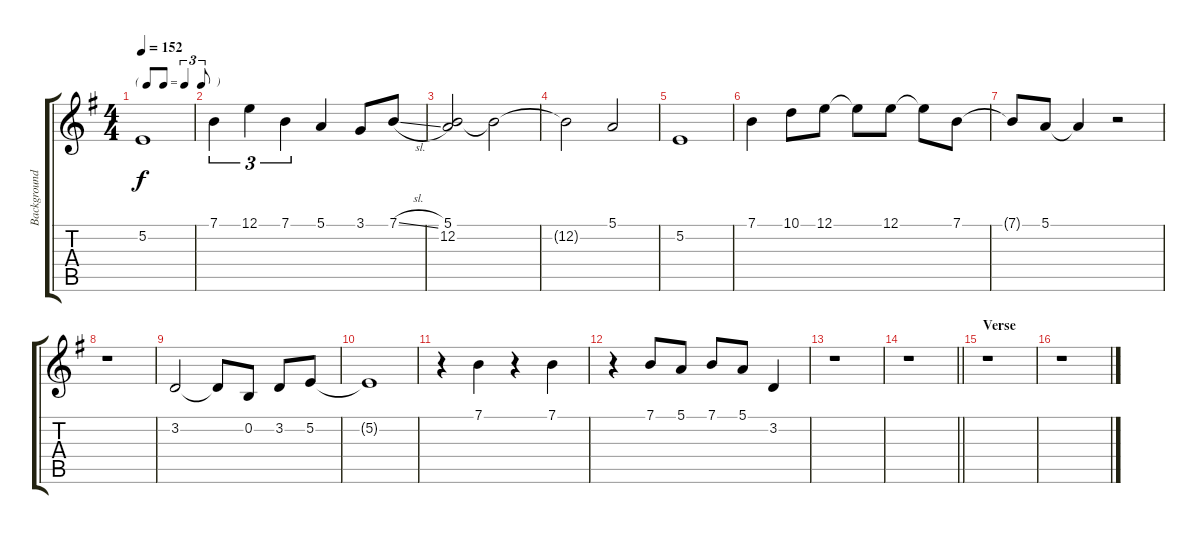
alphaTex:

\track ("Background Voice" "Background") {instrument voiceoohs}
\staff {score tabs}
\tuning (E4 B3 G3 D3 A2 E2) {hide}
\ts (4 4)
\tf triplet8th
\tempo 152
\clef g2
\ks g
5.2.1{dy f} |
7.1.4{tu (3 2) instrument flute} 12.1.4{tu (3 2)} 7.1.4{tu (3 2)} 5.1.4 3.1.8 7.1{sl}.8 |
(5.1 12.2).2{instrument voiceoohs} 12.2{t}.2 |
12.2{t}.2 5.1.2 |
5.2.1 |
7.1.4{instrument flute} 10.1.8 12.1.8 12.1{t}.8 12.1.8 12.1{t}.8 7.1.8 |
7.1{t}.8 5.1.8 5.1{t}.4 r.2 |
r.1 |
3.2.2{instrument choiraahs} 3.2{t}.8 0.2.8 3.2.8 5.2.8 |
5.2{t}.1 |
r.4{instrument flute} 7.1.4 r.4 7.1.4 |
r.4 7.1.8 5.1.8 7.1.8 5.1.8 3.2.4 |
r.1 |
\barLineRight lightlight
r.1 |
\section ("" "Verse")
r.1 |
r.1
